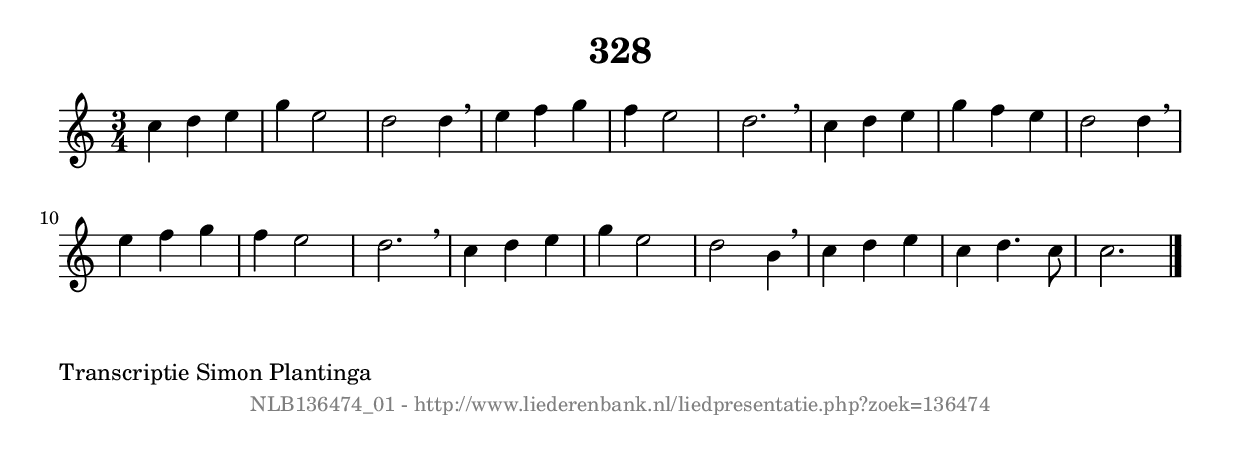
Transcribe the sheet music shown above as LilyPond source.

%
% produced by wce2krn 1.64 (7 June 2014)
%
\version"2.16"
#(append! paper-alist '(("long" . (cons (* 210 mm) (* 2000 mm)))))
#(set-default-paper-size "long")
sb = {\breathe}
mBreak = {\breathe }
bBreak = {\breathe }
x = {\once\override NoteHead #'style = #'cross }
gl=\glissando
itime={\override Staff.TimeSignature #'stencil = ##f }
ficta = {\once\set suggestAccidentals = ##t}
fine = {\once\override Score.RehearsalMark #'self-alignment-X = #1 \mark \markup {\italic{Fine}}}
dc = {\once\override Score.RehearsalMark #'self-alignment-X = #1 \mark \markup {\italic{D.C.}}}
dcf = {\once\override Score.RehearsalMark #'self-alignment-X = #1 \mark \markup {\italic{D.C. al Fine}}}
dcc = {\once\override Score.RehearsalMark #'self-alignment-X = #1 \mark \markup {\italic{D.C. al Coda}}}
ds = {\once\override Score.RehearsalMark #'self-alignment-X = #1 \mark \markup {\italic{D.S.}}}
dsf = {\once\override Score.RehearsalMark #'self-alignment-X = #1 \mark \markup {\italic{D.S. al Fine}}}
dsc = {\once\override Score.RehearsalMark #'self-alignment-X = #1 \mark \markup {\italic{D.S. al Coda}}}
pv = {\set Score.repeatCommands = #'((volta "1"))}
sv = {\set Score.repeatCommands = #'((volta "2"))}
tv = {\set Score.repeatCommands = #'((volta "3"))}
qv = {\set Score.repeatCommands = #'((volta "4"))}
xv = {\set Score.repeatCommands = #'((volta #f))}
\header{ tagline = ""
title = "328"
}
\score {{
\key c \major
\relative g'
{
\set melismaBusyProperties = #'()
\time 3/4
\tempo 4=120
\override Score.MetronomeMark #'transparent = ##t
\override Score.RehearsalMark #'break-visibility = #(vector #t #t #f)
c4 d4 e4 | g4 e2 | d2 d4 \sb | e4 f4 g4 | f4 e2 | d2. \sb | c4 d4 e4 | g4 f4 e4 | d2 d4 | \mBreak \bar "|"
e4 f4 g4 | f4 e2 | d2. \sb | c4 d4 e4 | g4 e2 | d2 b4 \sb | c4 d4 e4 | c4 d4. c8 | c2. \bar "|."
 }}
 \midi { }
 \layout {
            indent = 0.0\cm
}
}
\markup { \wordwrap-string #" 
Transcriptie Simon Plantinga
"}
\markup { \vspace #0 } \markup { \with-color #grey \fill-line { \center-column { \smaller "NLB136474_01 - http://www.liederenbank.nl/liedpresentatie.php?zoek=136474" } } }
